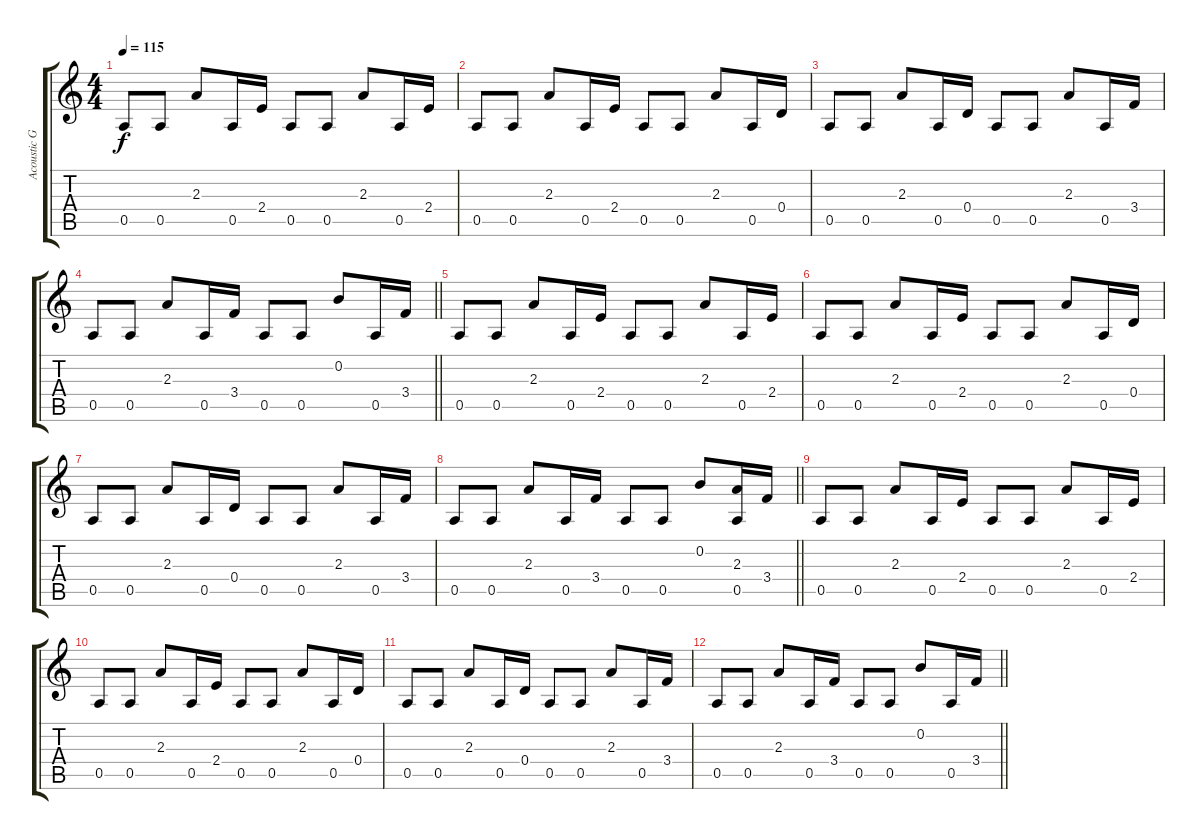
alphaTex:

\track ("Acoustic Guitar" "Acoustic G") {instrument acousticguitarsteel}
\staff {score tabs}
\tuning (E4 B3 G3 D3 A2 E2) {hide}
\ts (4 4)
\section ("" "")
\tempo 115
\clef g2
\ks c
0.5.8{dy f} 0.5.8 2.3.8 0.5.16 2.4.16 0.5.8 0.5.8 2.3.8 0.5.16 2.4.16 |
0.5.8 0.5.8 2.3.8 0.5.16 2.4.16 0.5.8 0.5.8 2.3.8 0.5.16 0.4.16 |
0.5.8 0.5.8 2.3.8 0.5.16 0.4.16 0.5.8 0.5.8 2.3.8 0.5.16 3.4.16 |
\barLineRight lightlight
0.5.8 0.5.8 2.3.8 0.5.16 3.4.16 0.5.8 0.5.8 0.2.8 0.5.16 3.4.16 |
\section ("" "")
0.5.8 0.5.8 2.3.8 0.5.16 2.4.16 0.5.8 0.5.8 2.3.8 0.5.16 2.4.16 |
0.5.8 0.5.8 2.3.8 0.5.16 2.4.16 0.5.8 0.5.8 2.3.8 0.5.16 0.4.16 |
0.5.8 0.5.8 2.3.8 0.5.16 0.4.16 0.5.8 0.5.8 2.3.8 0.5.16 3.4.16 |
\barLineRight lightlight
0.5.8 0.5.8 2.3.8 0.5.16 3.4.16 0.5.8 0.5.8 0.2.8 (2.3 0.5).16 3.4.16 |
\section ("" "")
0.5.8 0.5.8 2.3.8 0.5.16 2.4.16 0.5.8 0.5.8 2.3.8 0.5.16 2.4.16 |
0.5.8 0.5.8 2.3.8 0.5.16 2.4.16 0.5.8 0.5.8 2.3.8 0.5.16 0.4.16 |
0.5.8 0.5.8 2.3.8 0.5.16 0.4.16 0.5.8 0.5.8 2.3.8 0.5.16 3.4.16 |
\barLineRight lightlight
0.5.8 0.5.8 2.3.8 0.5.16 3.4.16 0.5.8 0.5.8 0.2.8 0.5.16 3.4.16
